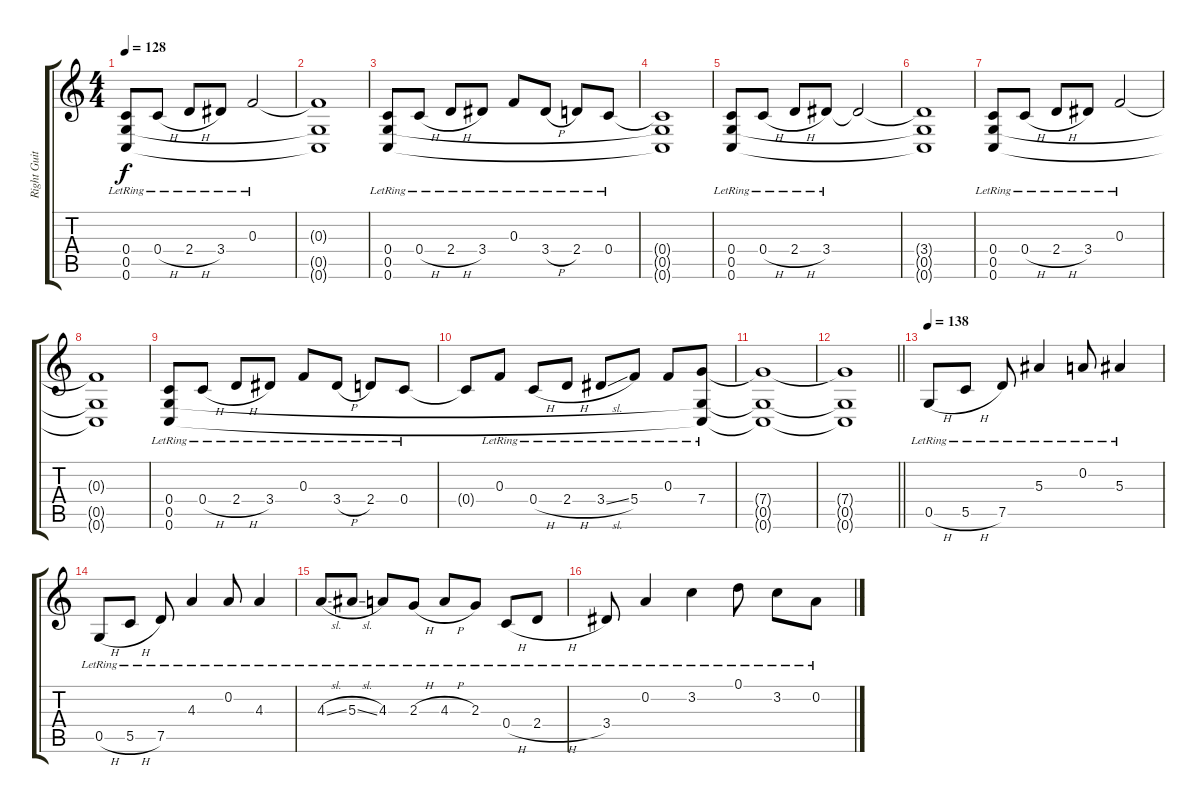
\track ("Right Guitar " "Right Guit") {instrument distortionguitar}
\staff {score tabs}
\tuning (D4 A3 F3 C3 G2 C2) {hide}
\ts (4 4)
\tempo 128
\clef g2
\ks c
(0.4{lr} 0.5{lr} 0.6{lr}).8{dy f} 0.4{h lr}.8 2.4{h lr}.8 3.4{lr}.8 0.3{lr}.2 |
(0.3{t} 0.5{t} 0.6{t}).1 |
(0.4{lr} 0.5{lr} 0.6{lr}).8 0.4{h lr}.8 2.4{h lr}.8 3.4{lr}.8 0.3{lr}.8 3.4{h lr}.8 2.4{lr}.8 0.4{lr}.8 |
(0.4{t} 0.5{t} 0.6{t}).1 |
(0.4{lr} 0.5{lr} 0.6{lr}).8 0.4{h lr}.8 2.4{h lr}.8 3.4{lr}.8 3.4{t}.2 |
(3.4{t} 0.5{t} 0.6{t}).1 |
(0.4{lr} 0.5{lr} 0.6{lr}).8 0.4{h lr}.8 2.4{h lr}.8 3.4{lr}.8 0.3{lr}.2 |
(0.3{t} 0.5{t} 0.6{t}).1 |
(0.4{lr} 0.5{lr} 0.6{lr}).8 0.4{h lr}.8 2.4{h lr}.8 3.4{lr}.8 0.3{lr}.8 3.4{h lr}.8 2.4{lr}.8 0.4{lr}.8 |
0.4{t}.8 0.3{lr}.8 0.4{h lr}.8 2.4{h lr}.8 3.4{sl lr}.8 5.4{lr}.8 0.3{lr}.8 (7.4{lr} 0.5{t} 0.6{t}).8 |
(7.4{t} 0.5{t} 0.6{t}).1 |
\barLineRight lightlight
(7.4{t} 0.5{t} 0.6{t}).1 |
\tempo 138
0.5{h lr}.8 5.5{h lr}.8 7.5{lr}.8 5.3{lr}.4 0.2{lr}.8 5.3{lr}.4 |
0.5{h lr}.8 5.5{h lr}.8 7.5{lr}.8 4.3{lr}.4 0.2{lr}.8 4.3{lr}.4 |
4.3{sl lr}.8 5.3{sl lr}.8 4.3{lr}.8 2.3{h lr}.8 4.3{h lr}.8 2.3{lr}.8 0.4{h lr}.8 2.4{h lr}.8 |
3.4{lr}.8 0.2{lr}.4 3.2{lr}.4 0.1{lr}.8 3.2{lr}.8 0.2{lr}.8
